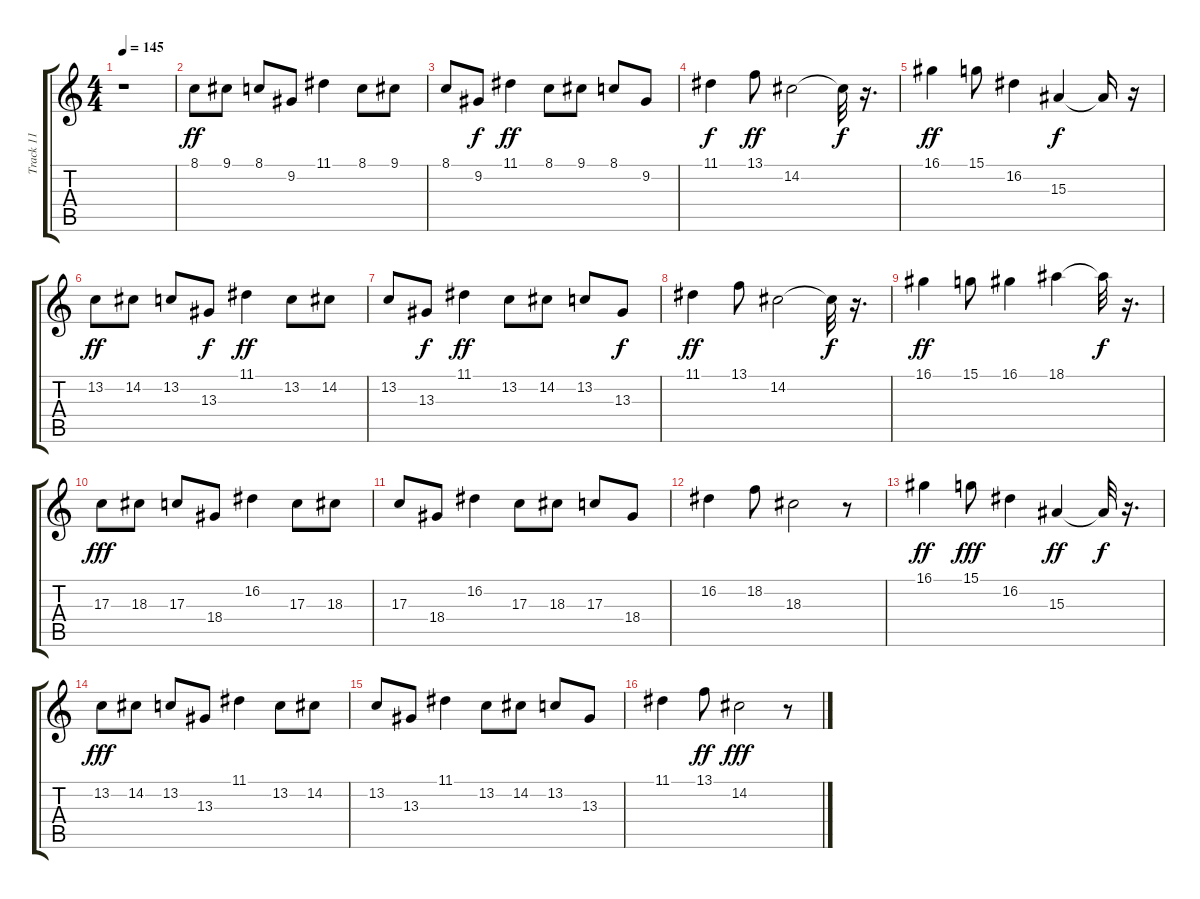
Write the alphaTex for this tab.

\track ("Track 11" "Track 11") {instrument lead1square}
\staff {score tabs}
\tuning (E4 B3 G3 D3 A2 E2) {hide}
\ts (4 4)
\tempo 145
\clef g2
\ks c
r.1{dy ff instrument lead1square} |
8.1.8 9.1.8 8.1.8 9.2.8 11.1.4 8.1.8 9.1.8 |
8.1.8 9.2.8{dy f} 11.1.4{dy ff} 8.1.8 9.1.8 8.1.8 9.2.8 |
11.1.4{dy f} 13.1.8{dy ff} 14.2.2 14.2{t}.32{dy f} r.16{d} |
16.1.4{dy ff} 15.1.8 16.2.4 15.3.4{dy f} 15.3{t}.16 r.16 |
13.2.8{dy ff} 14.2.8 13.2.8 13.3.8{dy f} 11.1.4{dy ff} 13.2.8 14.2.8 |
13.2.8 13.3.8{dy f} 11.1.4{dy ff} 13.2.8 14.2.8 13.2.8 13.3.8{dy f} |
11.1.4{dy ff} 13.1.8 14.2.2 14.2{t}.32{dy f} r.16{d} |
16.1.4{dy ff} 15.1.8 16.1.4 18.1.4 18.1{t}.32{dy f} r.16{d} |
17.3.8{dy fff} 18.3.8 17.3.8 18.4.8 16.2.4 17.3.8 18.3.8 |
17.3.8 18.4.8 16.2.4 17.3.8 18.3.8 17.3.8 18.4.8 |
16.2.4 18.2.8 18.3.2 r.8 |
16.1.4{dy ff} 15.1.8{dy fff} 16.2.4 15.3.4{dy ff} 15.3{t}.32{dy f} r.16{d} |
13.2.8{dy fff} 14.2.8 13.2.8 13.3.8 11.1.4 13.2.8 14.2.8 |
13.2.8 13.3.8 11.1.4 13.2.8 14.2.8 13.2.8 13.3.8 |
11.1.4 13.1.8{dy ff} 14.2.2{dy fff} r.8
